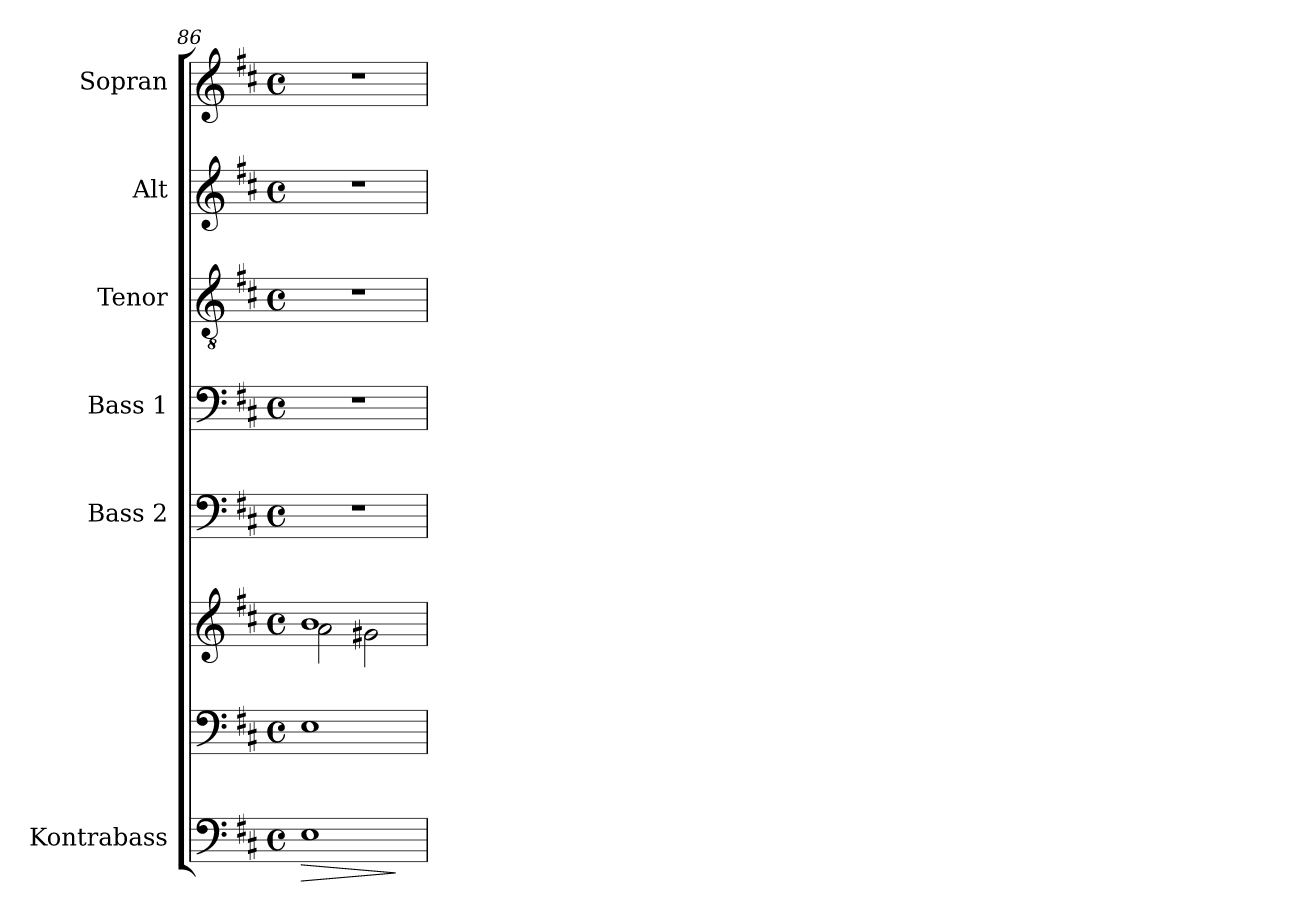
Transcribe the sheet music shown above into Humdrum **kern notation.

**kern	**dynam	**kern	**kern	**kern	**kern	**kern	**kern	**kern
*part7	*part7	*part6	*part6	*part5	*part4	*part3	*part2	*part1
*staff8	*staff8	*staff7	*staff6	*staff5	*staff4	*staff3	*staff2	*staff1
*I"Kontrabass	*	*	*	*I"Bass 2	*I"Bass 1	*I"Tenor	*I"Alt	*I"Sopran
*I'Kb.	*	*	*	*I'B. 2	*I'B. 1	*I'T.	*I'A.	*I'S.
*clefF4	*	*clefF4	*clefG2	*clefF4	*clefF4	*clefGv2	*clefG2	*clefG2
*ITrd7c12	*	*	*	*	*	*	*	*
*k[f#c#]	*	*k[f#c#]	*k[f#c#]	*k[f#c#]	*k[f#c#]	*k[f#c#]	*k[f#c#]	*k[f#c#]
*D:	*	*D:	*D:	*D:	*D:	*D:	*D:	*D:
*M4/4	*	*M4/4	*M4/4	*M4/4	*M4/4	*M4/4	*M4/4	*M4/4
*met(c)	*	*met(c)	*met(c)	*met(c)	*met(c)	*met(c)	*met(c)	*met(c)
=86	=86	=86	=86	=86	=86	=86	=86	=86
!	!LO:HP:b	!	!	!	!	!	!	!
*	*	*	*^	*	*	*	*	*
1EE	>	1E	1b	2a\	1r	1r	1r	1r	1r
.	.	.	.	2g#X\	.	.	.	.	.
*	*	*	*v	*v	*	*	*	*	*
.	]	.	.	.	.	.	.	.
=	=	=	=	=	=	=	=	=
*-	*-	*-	*-	*-	*-	*-	*-	*-
